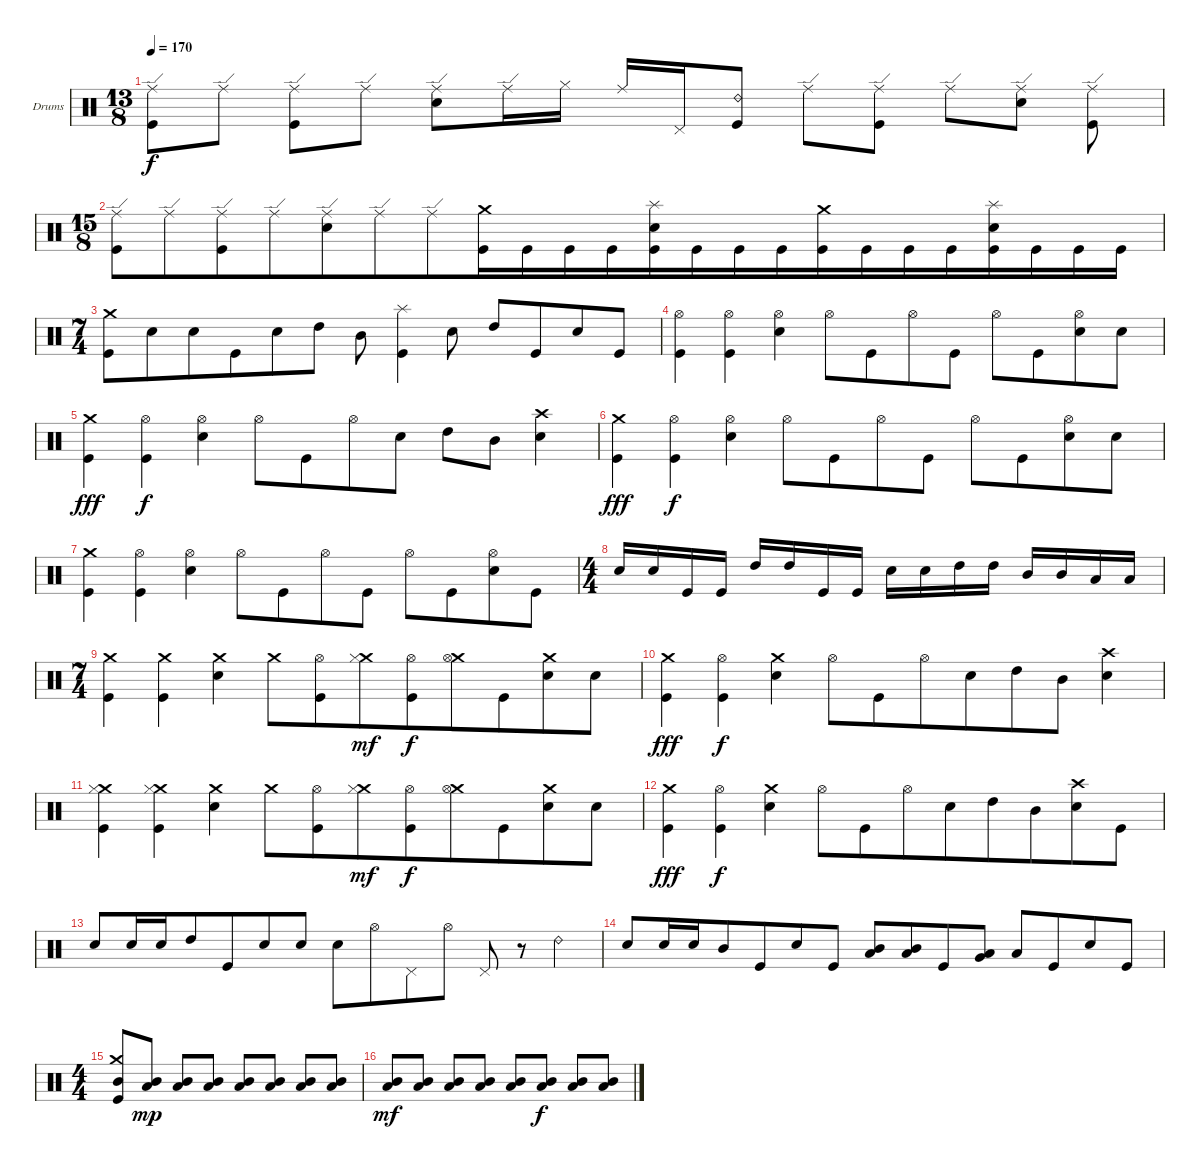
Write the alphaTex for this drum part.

\bracketExtendMode groupsimilarinstruments
\firstSystemTrackNameOrientation horizontal
\otherSystemsTrackNameOrientation horizontal
\track ("Drumkit" "Drums") {instrument percussion}
\staff {score}
\articulation defaults
\ts (13 8)
\tempo 170
\clef neutral
\ks c
("Ride (edge)" "Kick (hit)").8{dy f} "Ride (edge)".8 ("Ride (edge)" "Kick (hit)").8 "Ride (edge)".8 ("Ride (edge)" "Snare (hit) 2").8 "Ride (edge)".16 "Hi-Hat (closed)".16 "Ride (middle)".16 "Pedal Hi-Hat (hit)".16 ("Ride (bell) 2" "Kick (hit)").8 "Ride (edge)".8 ("Ride (edge)" "Kick (hit)").8 "Ride (edge)".8 ("Ride (edge)" "Snare (hit) 2").8 ("Ride (edge)" "Kick (hit)").8 |
\ts (15 8)
\beaming (8 15)
("Ride (edge)" "Kick (hit)").8 "Ride (edge)".8 ("Ride (edge)" "Kick (hit)").8 "Ride (edge)".8 ("Ride (edge)" "Snare (hit) 2").8 "Ride (edge)".8 "Ride (edge)".8 ("Crash medium (hit)" "Kick (hit)").16 "Kick (hit)".16 "Kick (hit)".16 "Kick (hit)".16 ("Splash (hit)" "Snare (hit) 2" "Kick (hit)").16 "Kick (hit)".16 "Kick (hit)".16 "Kick (hit)".16 ("Crash medium (hit)" "Kick (hit)").16 "Kick (hit)".16 "Kick (hit)".16 "Kick (hit)".16 ("Splash (hit)" "Snare (hit) 2" "Kick (hit)").16 "Kick (hit)".16 "Kick (hit)".16 "Kick (hit)".16 |
\ts (7 4)
\beaming (8 6 4 4)
("Crash medium (hit)" "Kick (hit)").8 "Snare (hit) 2".8 "Snare (hit) 2".8 "Kick (hit)".8 "Snare (hit) 2".8 "High Tom (hit)".8 "Mid Tom (hit)".8 ("Splash (hit)" "Kick (hit)").4 "Snare (hit) 2".8 "High Tom (hit)".8 "Kick (hit)".8 "Snare (hit) 2".8 "Kick (hit)".8 |
("Hi-Hat (open)" "Kick (hit)").4 ("Hi-Hat (open)" "Kick (hit)").4 ("Hi-Hat (open)" "Snare (hit) 2").4 "Hi-Hat (open)".8 "Kick (hit)".8 "Hi-Hat (open)".8 "Kick (hit)".8 "Hi-Hat (open)".8 "Kick (hit)".8 ("Hi-Hat (open)" "Snare (hit) 2").8 "Snare (hit) 2".8 |
("Crash medium (hit)" "Kick (hit)").4{dy fff} ("Hi-Hat (open)" "Kick (hit)").4{dy f} ("Hi-Hat (open)" "Snare (hit) 2").4 "Hi-Hat (open)".8 "Kick (hit)".8 "Hi-Hat (open)".8 "Snare (hit) 2".8 "High Tom (hit)".8 "Mid Tom (hit)".8 ("Crash high (hit)" "Snare (hit) 2").4 |
("Crash medium (hit)" "Kick (hit)").4{dy fff} ("Hi-Hat (open)" "Kick (hit)").4{dy f} ("Hi-Hat (open)" "Snare (hit) 2").4 "Hi-Hat (open)".8 "Kick (hit)".8 "Hi-Hat (open)".8 "Kick (hit)".8 "Hi-Hat (open)".8 "Kick (hit)".8 ("Hi-Hat (open)" "Snare (hit) 2").8 "Snare (hit) 2".8 |
("Crash medium (hit)" "Kick (hit)").4 ("Hi-Hat (open)" "Kick (hit)").4 ("Hi-Hat (open)" "Snare (hit) 2").4 "Hi-Hat (open)".8 "Kick (hit)".8 "Hi-Hat (open)".8 "Kick (hit)".8 "Hi-Hat (open)".8 "Kick (hit)".8 ("Hi-Hat (open)" "Snare (hit) 2").8 "Kick (hit)".8 |
\ts (4 4)
\beaming (8 2 2 2 2)
"Snare (hit) 2".16 "Snare (hit) 2".16 "Kick (hit)".16 "Kick (hit)".16 "High Tom (hit)".16 "High Tom (hit)".16 "Kick (hit)".16 "Kick (hit)".16 "Snare (hit) 2".16 "Snare (hit) 2".16 "High Tom (hit)".16 "High Tom (hit)".16 "Mid Tom (hit)".16 "Mid Tom (hit)".16 "Low Tom (hit)".16 "Low Tom (hit)".16 |
\ts (7 4)
\beaming (8 2 2 2 8)
("Crash medium (hit)" "Kick (hit)").4 ("Crash medium (hit)" "Kick (hit)").4 ("Crash medium (hit)" "Snare (hit) 2").4 "Crash medium (hit)".8 ("Hi-Hat (open)" "Kick (hit)").8 ("Crash medium (hit)" "Hi-Hat (closed)").8{dy mf} ("Hi-Hat (open)" "Kick (hit)").8{dy f} ("Crash medium (hit)" "Hi-Hat (open)").8 "Kick (hit)".8 ("Crash medium (hit)" "Snare (hit) 2").8 "Snare (hit) 2".8 |
("Crash medium (hit)" "Kick (hit)").4{dy fff} ("Hi-Hat (open)" "Kick (hit)").4{dy f} ("Crash medium (hit)" "Snare (hit) 2").4 "Hi-Hat (open)".8 "Kick (hit)".8 "Hi-Hat (open)".8 "Snare (hit) 2".8 "High Tom (hit)".8 "Mid Tom (hit)".8 ("Crash high (hit)" "Snare (hit) 2").4 |
("Crash medium (hit)" "Hi-Hat (closed)" "Kick (hit)").4 ("Crash medium (hit)" "Hi-Hat (closed)" "Kick (hit)").4 ("Crash medium (hit)" "Snare (hit) 2").4 "Crash medium (hit)".8 ("Hi-Hat (open)" "Kick (hit)").8 ("Crash medium (hit)" "Hi-Hat (closed)").8{dy mf} ("Hi-Hat (open)" "Kick (hit)").8{dy f} ("Crash medium (hit)" "Hi-Hat (open)").8 "Kick (hit)".8 ("Crash medium (hit)" "Snare (hit) 2").8 "Snare (hit) 2".8 |
("Crash medium (hit)" "Kick (hit)").4{dy fff} ("Hi-Hat (open)" "Kick (hit)").4{dy f} ("Crash medium (hit)" "Snare (hit) 2").4 "Hi-Hat (open)".8 "Kick (hit)".8 "Hi-Hat (open)".8 "Snare (hit) 2".8 "High Tom (hit)".8 "Mid Tom (hit)".8 ("Crash high (hit)" "Snare (hit) 2").8 "Kick (hit)".8 |
\beaming (8 6 4 4)
"Snare (hit) 2".8 "Snare (hit) 2".16 "Snare (hit) 2".16 "High Tom (hit)".8 "Kick (hit)".8 "Snare (hit) 2".8 "Snare (hit) 2".8 "Snare (hit) 2".8 "Hi-Hat (open)".8 "Pedal Hi-Hat (hit)".8 "Hi-Hat (open)".8 "Pedal Hi-Hat (hit)".8 r.8 "Ride (bell) 2".4 |
"Snare (hit) 2".8 "Snare (hit) 2".16 "Snare (hit) 2".16 "Mid Tom (hit)".8 "Kick (hit)".8 "Snare (hit) 2".8 "Kick (hit)".8 ("Low Tom (hit)" "Mid Tom (hit)").8 ("Low Tom (hit)" "Mid Tom (hit)").8 "Kick (hit)".8 ("Low Tom (hit)" "Very Low Tom (hit)").8 "Low Tom (hit)".8 "Kick (hit)".8 "Snare (hit) 2".8 "Kick (hit)".8 |
\ts (4 4)
\beaming (8 2 2 2 2)
("Crash medium (hit)" "Mid Tom (hit)" "Kick (hit)").8 ("Low Tom (hit)" "Mid Tom (hit)").8{dy mp} ("Low Tom (hit)" "Mid Tom (hit)").8 ("Low Tom (hit)" "Mid Tom (hit)").8 ("Low Tom (hit)" "Mid Tom (hit)").8 ("Low Tom (hit)" "Mid Tom (hit)").8 ("Low Tom (hit)" "Mid Tom (hit)").8 ("Low Tom (hit)" "Mid Tom (hit)").8 |
("Low Tom (hit)" "Mid Tom (hit)").8{dy mf} ("Low Tom (hit)" "Mid Tom (hit)").8 ("Low Tom (hit)" "Mid Tom (hit)").8 ("Low Tom (hit)" "Mid Tom (hit)").8 ("Low Tom (hit)" "Mid Tom (hit)").8 ("Low Tom (hit)" "Mid Tom (hit)").8{dy f} ("Low Tom (hit)" "Mid Tom (hit)").8 ("Low Tom (hit)" "Mid Tom (hit)").8
